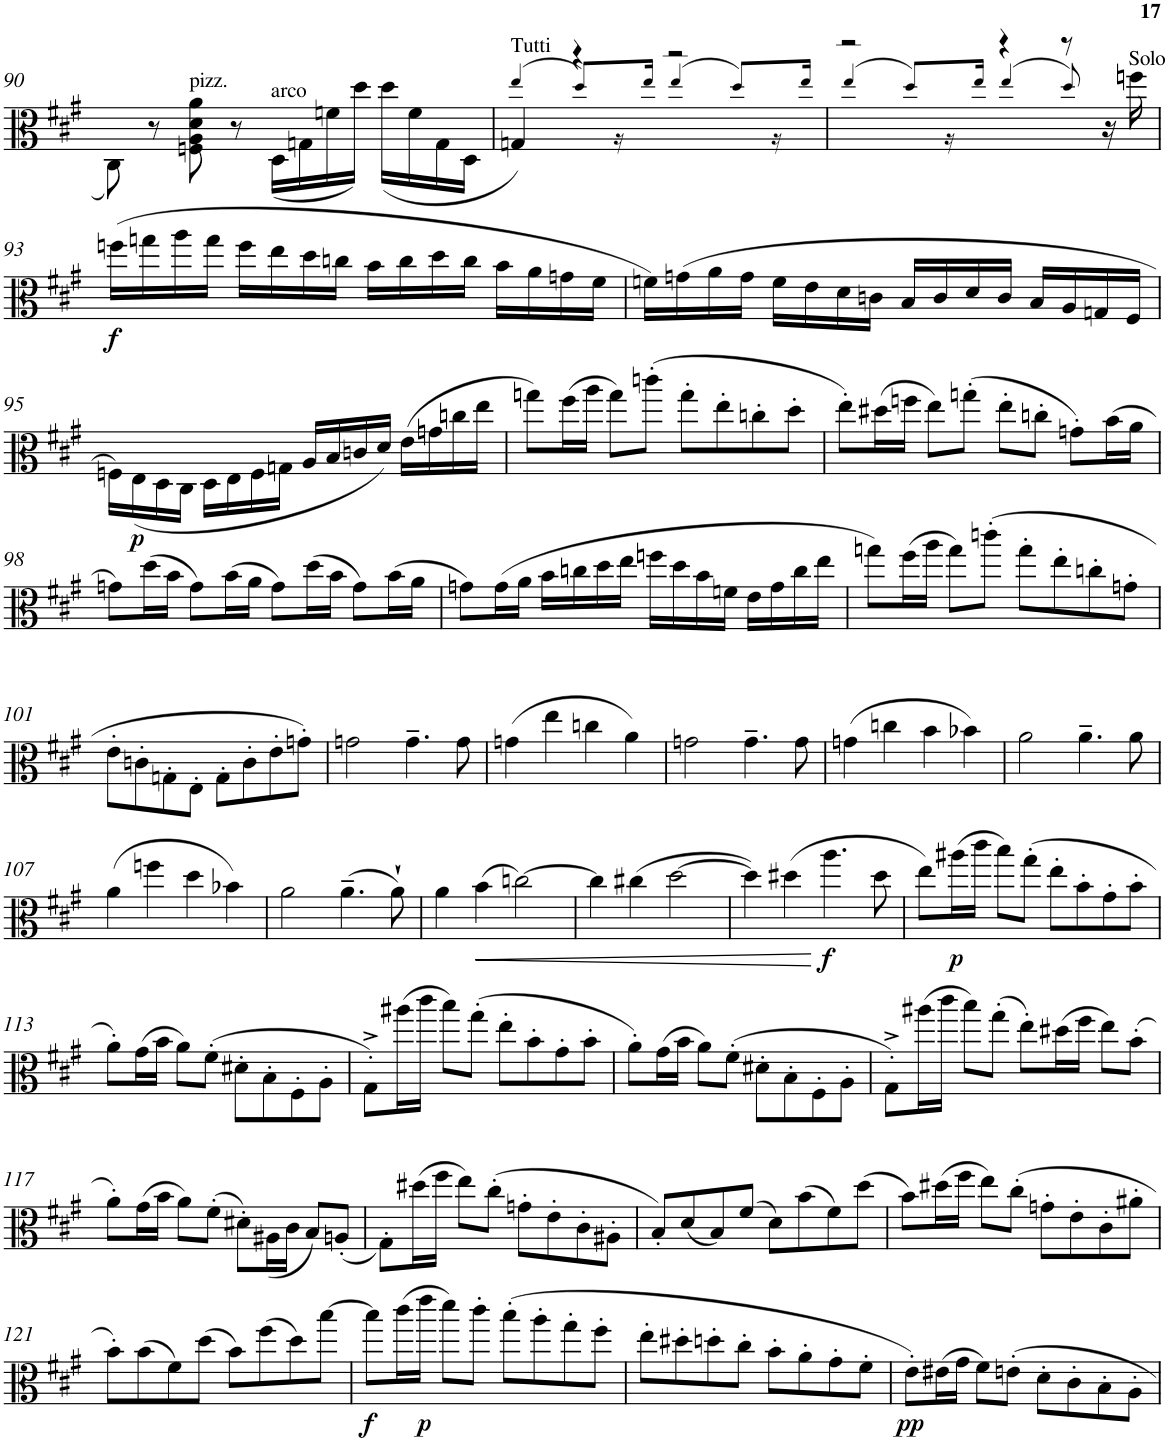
**kern	**dynam
*part1	*part1
*staff1	*staff1
*I"Viola	*
*I'Vla.	*
!!LO:PB:g=z
*clefC3	*
*k[f#c#g#]	*
*M4/4	*
*met(c)	*
=90	=90
8C#\	.
8r	.
!LO:TX:a:t=pizz.	!
8Fn\ 8A\ 8d\ 8a\	.
8r	.
!LO:TX:a:t=arco	!
(<16D\LL	.
16Gn\	.
16fn\	.
16dd\JJ)	.
(<16dd\LL	.
16f\	.
16G\	.
16D\JJ	.
=91	=91
*^	*
!LO:TX:a:t=Tutti	!	!
4Gn/)	(>4ee!/	.
4r	8dd!/L)	.
.	16r	.
.	16ee!/JJ	.
2r	(>4ee!/	.
.	8dd!/L)	.
.	16r	.
.	16ee!/JJ	.
=92	=92	=92
2r	(>4ee!/	.
.	8dd!/L)	.
.	16r	.
.	16ee!/JJ	.
4r	(>4ee!/	.
8r	8dd!/)	.
16r	8ryy	.
!LO:TX:a:t=Solo	!	!
16ffn\	.	.
*v	*v	*
!!LO:LB:g=z
=93	=93
!	!LO:DY:b
(>16ffn\LL	f
16ggn\	.
16aa\	.
16gg\JJ	.
16ff\LL	.
16ee\	.
16dd\	.
16ccn\JJ	.
16b\LL	.
16cc\	.
16dd\	.
16cc\JJ	.
16b\LL	.
16a\	.
16gn\	.
16f#\JJ	.
=94	=94
16fn\LL)	.
(>16gn\	.
16a\	.
16g\JJ	.
16f\LL	.
16e\	.
16d\	.
16cn\JJ	.
16B/LL	.
16c/	.
16d/	.
16c/JJ	.
16B/LL	.
16A/	.
16Gn/	.
16F#/JJ	.
!!LO:LB:g=z
=95	=95
16Fn\LL)	.
!	!LO:DY:b
(<16E\	p
16D\	.
16C#\JJ	.
16D\LL	.
16E\	.
16F\	.
16Gn\JJ	.
16A/LL	.
16B/	.
16cn/	.
16d/JJ)	.
(>16e\LL	.
16gn\	.
16ccn\	.
16ee\JJ	.
=96	=96
8ggn\L)	.
(>16ff#\L	.
16aa\JJ	.
8gg\L)	.
(>8cccn'\J	.
8gg'\L	.
8ee'\	.
8ccn'\	.
8dd'\J	.
=97	=97
8ee'\L)	.
(>16dd#X\L	.
16ffn\JJ	.
8ee\L)	.
(>8ggn'\J	.
8ee'\L	.
8ccn'\J	.
8gn'\L)	.
(>16b\L	.
16a\JJ	.
!!LO:LB:g=z
=98	=98
8gn\L)	.
(>16dd\L	.
16b\JJ	.
8g\L)	.
(>16b\L	.
16a\JJ	.
8g\L)	.
(>16dd\L	.
16b\JJ	.
8g\L)	.
(>16b\L	.
16a\JJ	.
=99	=99
8gn\L)	.
(>16g\L	.
16a\JJ	.
16b\LL	.
16ccn\	.
16dd\	.
16ee\JJ	.
16ffn\LL	.
16dd\	.
16b\	.
16fn\JJ	.
16e\LL	.
16g\	.
16cc\	.
16ee\JJ	.
=100	=100
8ggn\L)	.
(>16ff#\L	.
16aa\JJ	.
8gg\L)	.
(>8cccn'\J	.
8gg'\L	.
8ee'\	.
8ccn'\	.
8gn'\J	.
!!LO:LB:g=z
=101	=101
8e'\L	.
8cn'\	.
8Gn'\	.
8E'\J	.
8G'\L	.
8c'\	.
8e'\	.
8gn'\J)	.
=102	=102
2gn\	.
4.g~\	.
8g\	.
=103	=103
(>4gn\	.
4ee\	.
4ccn\	.
4a\)	.
=104	=104
2gn\	.
4.g~\	.
8g\	.
=105	=105
(>4gn\	.
4ccn\	.
4b\	.
4b-X\)	.
=106	=106
2a\	.
4.a~\	.
8a\	.
!!LO:LB:g=z
=107	=107
(>4a\	.
4ffn\	.
4dd\	.
4b-X\)	.
=108	=108
2a\	.
(>4.a~\	.
8a`\)	.
=109	=109
4a\	.
!	!LO:HP:b
(>4b\	<
[2ccn\)	.
=110	=110
4cc\]	.
(>4cc#X\	.
[2dd\	.
=111	=111
4dd\])	.
(>4dd#X\	.
!	!LO:DY:n=1:b
4.aa\	[ f
8dd#\	.
=112	=112
8ee\L)	.
!	!LO:DY:b
(>16aa#X\L	p
16ccc#\JJ	.
8bb\L)	.
(>8gg#'\J	.
8ee'\L	.
8b'\	.
8g#'\	.
8b'\J	.
!!LO:LB:g=z
=113	=113
8a'\L)	.
(>16g#\L	.
16b\JJ	.
8a\L)	.
(>8f#'\J	.
8d#X'\L	.
8B'\	.
8F#'\	.
8A'\J	.
=114	=114
8G#'^\L)	.
(>16aa#X\L	.
16ccc#\JJ	.
8bb\L)	.
(>8gg#'\J	.
8ee'\L	.
8b'\	.
8g#'\	.
8b'\J	.
=115	=115
8a'\L)	.
(>16g#\L	.
16b\JJ	.
8a\L)	.
(>8f#'\J	.
8d#X'\L	.
8B'\	.
8F#'\	.
8A'\J	.
=116	=116
8G#'^\L)	.
(>16aa#X\L	.
16ccc#\JJ	.
8bb\L)	.
(>8gg#'\J	.
8ee'\L)	.
(>16dd#X\L	.
16ff#\JJ	.
8ee\L)	.
(>8b'\J	.
!!LO:LB:g=z
=117	=117
8a'\L)	.
(>16g#\L	.
16b\JJ	.
8a\L)	.
(>8f#'\J	.
8d#X'\L)	.
(<16A#X\L	.
16c#\JJ	.
8B/L)	.
(<8An'/J	.
=118	=118
8G#'\L)	.
(>16dd#X\L	.
16ff#\JJ	.
8ee\L)	.
(>8cc#'\J	.
8gn'\L	.
8e'\	.
8c#'\	.
8A#X'\J	.
=119	=119
8B'/L)	.
(<8d/	.
8B/)	.
(>8f#/J	.
8d\L)	.
(>8b\	.
8f#\)	.
(>8dd\J	.
=120	=120
8b\L)	.
(>16dd#X\L	.
16ff#\JJ	.
8ee\L)	.
(>8cc#'\J	.
8gn'\L	.
8e'\	.
8c#'\	.
8a#X'\J	.
!!LO:LB:g=z
=121	=121
8b'\L)	.
(>8b\	.
8f#\)	.
(>8dd\J	.
8b\L)	.
(>8ff#\	.
8dd\)	.
[8bb\J	.
=122	=122
!	!LO:DY:b
8bb\L]	f
(>16ccc#\L	.
!	!LO:DY:b
16eee\JJ	p
8ddd\L)	.
8ccc#'\J	.
(>8bb'\L	.
8aa'\	.
8gg#'\	.
8ff#'\J	.
=123	=123
8ee'\L	.
8dd#X'\	.
8ddn'\	.
8cc#'\J	.
8b'\L	.
8a'\	.
8g#'\	.
8f#'\J	.
=124	=124
!	!LO:DY:b
8e'\L)	pp
(>16e#X\L	.
16g#\JJ	.
8f#\L)	.
8en'\J	.
8d'\L	.
8c#'\	.
8B'\	.
8A'\J	.
=	=
*-	*-
